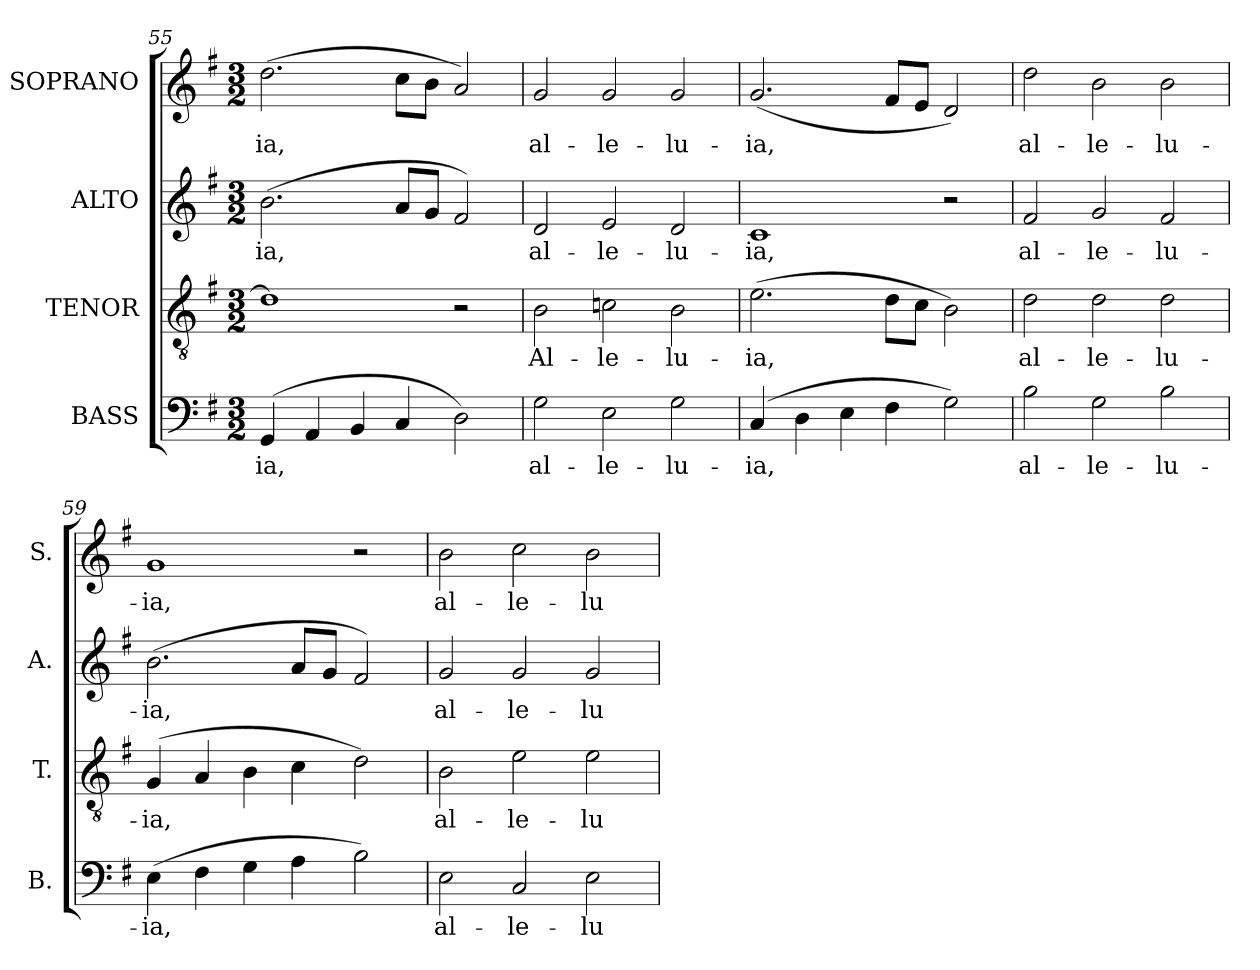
**kern	**text	**kern	**text	**kern	**text	**kern	**text
*part4	*part4	*part3	*part3	*part2	*part2	*part1	*part1
*staff4	*staff4	*staff3	*staff3	*staff2	*staff2	*staff1	*staff1
*I"BASS	*	*I"TENOR	*	*I"ALTO	*	*I"SOPRANO	*
*I'B.	*	*I'T.	*	*I'A.	*	*I'S.	*
*clefF4	*	*clefGv2	*	*clefG2	*	*clefG2	*
*	*	*ITrd7c12	*	*	*	*	*
*k[f#]	*	*k[f#]	*	*k[f#]	*	*k[f#]	*
*G:	*	*G:	*	*G:	*	*G:	*
*M3/2	*	*M3/2	*	*M3/2	*	*M3/2	*
=55	=55	=55	=55	=55	=55	=55	=55
!	!LO:LY:b:color=#000000	!	!	!	!	!	!
!	!	!	!	!	!LO:LY:b:color=#000000	!	!
!	!	!	!	!	!	!	!LO:LY:b:color=#000000
(4GGi/	-ia,	1Di]	.	(2.bi\	-ia,	(2.ddi\	-ia,
4AAi/	.	.	.	.	.	.	.
4BBi/	.	.	.	.	.	.	.
4Ci/	.	.	.	8ai/L	.	8cci\L	.
.	.	.	.	8gi/J	.	8bi\J	.
2Di\)	.	2r	.	2f#i/)	.	2ai/)	.
=56	=56	=56	=56	=56	=56	=56	=56
!	!LO:LY:b:color=#000000	!	!	!	!	!	!
!	!	!	!LO:LY:b:color=#000000	!	!	!	!
!	!	!	!	!	!LO:LY:b:color=#000000	!	!
!	!	!	!	!	!	!	!LO:LY:b:color=#000000
2Gi\	al-	2BBi\	Al-	2di/	al-	2gi/	al-
!	!LO:LY:b:color=#000000	!	!	!	!	!	!
!	!	!	!LO:LY:b:color=#000000	!	!	!	!
!	!	!	!	!	!LO:LY:b:color=#000000	!	!
!	!	!	!	!	!	!	!LO:LY:b:color=#000000
2Ei\	-le-	2Cni\	-le-	2ei/	-le-	2gi/	-le-
!	!LO:LY:b:color=#000000	!	!	!	!	!	!
!	!	!	!LO:LY:b:color=#000000	!	!	!	!
!	!	!	!	!	!LO:LY:b:color=#000000	!	!
!	!	!	!	!	!	!	!LO:LY:b:color=#000000
2Gi\	-lu-	2BBi\	-lu-	2di/	-lu-	2gi/	-lu-
=57	=57	=57	=57	=57	=57	=57	=57
!	!LO:LY:b:color=#000000	!	!	!	!	!	!
!	!	!	!LO:LY:b:color=#000000	!	!	!	!
!	!	!	!	!	!LO:LY:b:color=#000000	!	!
!	!	!	!	!	!	!	!LO:LY:b:color=#000000
(4Ci/	-ia,	(2.Ei\	-ia,	1ci	-ia,	(2.gi/	-ia,
4Di\	.	.	.	.	.	.	.
4Ei\	.	.	.	.	.	.	.
4F#i\	.	8Di\L	.	.	.	8f#i/L	.
.	.	8Ci\J	.	.	.	8ei/J	.
2Gi\)	.	2BBi\)	.	2r	.	2di/)	.
=58	=58	=58	=58	=58	=58	=58	=58
!	!LO:LY:b:color=#000000	!	!	!	!	!	!
!	!	!	!LO:LY:b:color=#000000	!	!	!	!
!	!	!	!	!	!LO:LY:b:color=#000000	!	!
!	!	!	!	!	!	!	!LO:LY:b:color=#000000
2Bi\	al-	2Di\	al-	2f#i/	al-	2ddi\	al-
!	!LO:LY:b:color=#000000	!	!	!	!	!	!
!	!	!	!LO:LY:b:color=#000000	!	!	!	!
!	!	!	!	!	!LO:LY:b:color=#000000	!	!
!	!	!	!	!	!	!	!LO:LY:b:color=#000000
2Gi\	-le-	2Di\	-le-	2gi/	-le-	2bi\	-le-
!	!LO:LY:b:color=#000000	!	!	!	!	!	!
!	!	!	!LO:LY:b:color=#000000	!	!	!	!
!	!	!	!	!	!LO:LY:b:color=#000000	!	!
!	!	!	!	!	!	!	!LO:LY:b:color=#000000
2Bi\	-lu-	2Di\	-lu-	2f#i/	-lu-	2bi\	-lu-
=59	=59	=59	=59	=59	=59	=59	=59
!	!LO:LY:b:color=#000000	!	!	!	!	!	!
!	!	!	!LO:LY:b:color=#000000	!	!	!	!
!	!	!	!	!	!LO:LY:b:color=#000000	!	!
!	!	!	!	!	!	!	!LO:LY:b:color=#000000
(4Ei\	-ia,	(4GGi/	-ia,	(2.bi\	-ia,	1gi	-ia,
4F#i\	.	4AAi/	.	.	.	.	.
4Gi\	.	4BBi\	.	.	.	.	.
4Ai\	.	4Ci\	.	8ai/L	.	.	.
.	.	.	.	8gi/J	.	.	.
2Bi\)	.	2Di\)	.	2f#i/)	.	2r	.
=60	=60	=60	=60	=60	=60	=60	=60
!	!LO:LY:b:color=#000000	!	!	!	!	!	!
!	!	!	!LO:LY:b:color=#000000	!	!	!	!
!	!	!	!	!	!LO:LY:b:color=#000000	!	!
!	!	!	!	!	!	!	!LO:LY:b:color=#000000
2Ei\	al-	2BBi\	al-	2gi/	al-	2bi\	al-
!	!LO:LY:b:color=#000000	!	!	!	!	!	!
!	!	!	!LO:LY:b:color=#000000	!	!	!	!
!	!	!	!	!	!LO:LY:b:color=#000000	!	!
!	!	!	!	!	!	!	!LO:LY:b:color=#000000
2Ci/	-le-	2Ei\	-le-	2gi/	-le-	2cci\	-le-
!	!LO:LY:b:color=#000000	!	!	!	!	!	!
!	!	!	!LO:LY:b:color=#000000	!	!	!	!
!	!	!	!	!	!LO:LY:b:color=#000000	!	!
!	!	!	!	!	!	!	!LO:LY:b:color=#000000
2Ei\	-lu-	2Ei\	-lu-	2gi/	-lu-	2bi\	-lu-
=	=	=	=	=	=	=	=
*-	*-	*-	*-	*-	*-	*-	*-
